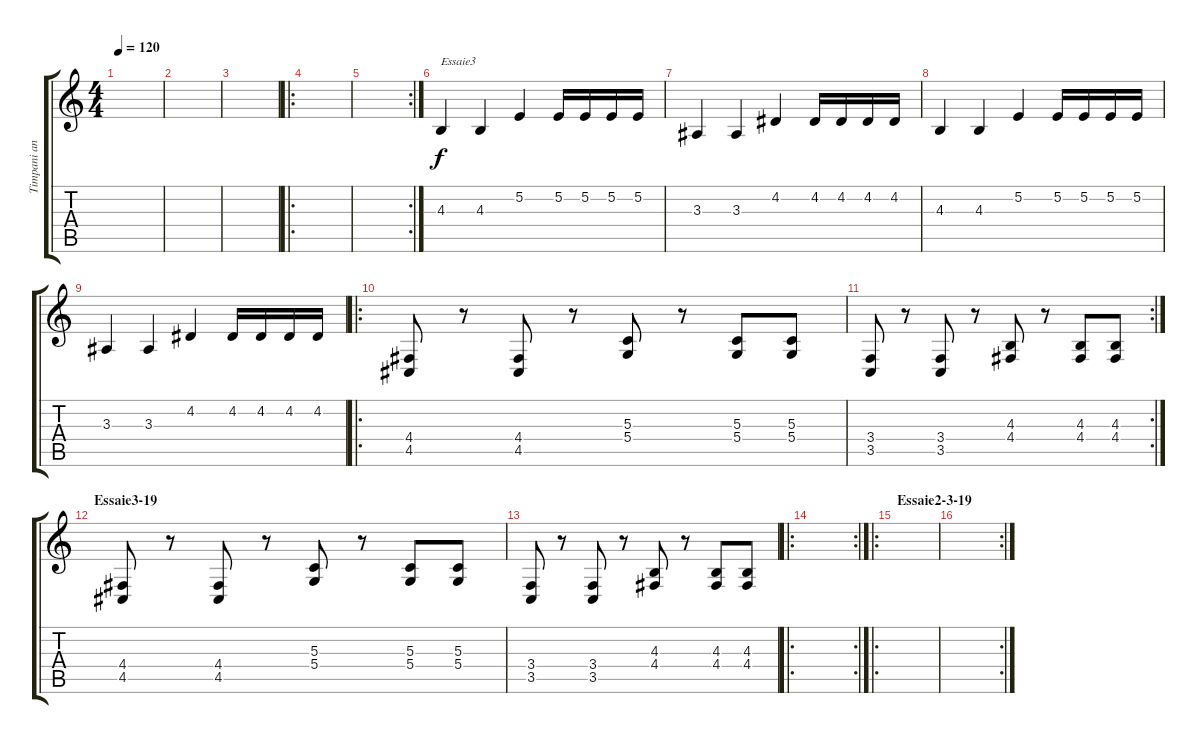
\track ("Timpani and Dist" "Timpani an") {instrument timpani}
\staff {score tabs}
\tuning (E4 B3 G3 D3 A2 E2) {hide}
\ts (4 4)
\tempo 120
\clef g2
\ks c
|
|
|
\ro
|
\rc 2
|
4.3.4{txt "Essaie3" volume 10 balance 8 instrument timpani} 4.3.4 5.2.4 5.2.16 5.2.16 5.2.16 5.2.16 |
3.3.4 3.3.4 4.2.4 4.2.16 4.2.16 4.2.16 4.2.16 |
4.3.4 4.3.4 5.2.4 5.2.16 5.2.16 5.2.16 5.2.16 |
3.3.4 3.3.4 4.2.4 4.2.16 4.2.16 4.2.16 4.2.16 |
\ro
(4.4 4.5).8 r.8 (4.4 4.5).8 r.8 (5.3 5.4).8 r.8 (5.3 5.4).8 (5.3 5.4).8 |
\rc 2
(3.4 3.5).8 r.8 (3.4 3.5).8 r.8 (4.3 4.4).8 r.8 (4.3 4.4).8 (4.3 4.4).8 |
\section ("" "Essaie3-19")
(4.4 4.5).8 r.8 (4.4 4.5).8 r.8 (5.3 5.4).8 r.8 (5.3 5.4).8 (5.3 5.4).8 |
(3.4 3.5).8 r.8 (3.4 3.5).8 r.8 (4.3 4.4).8 r.8 (4.3 4.4).8 (4.3 4.4).8 |
\ro
\rc 2
|
\ro
\section ("" "Essaie2-3-19")
|
\rc 2
